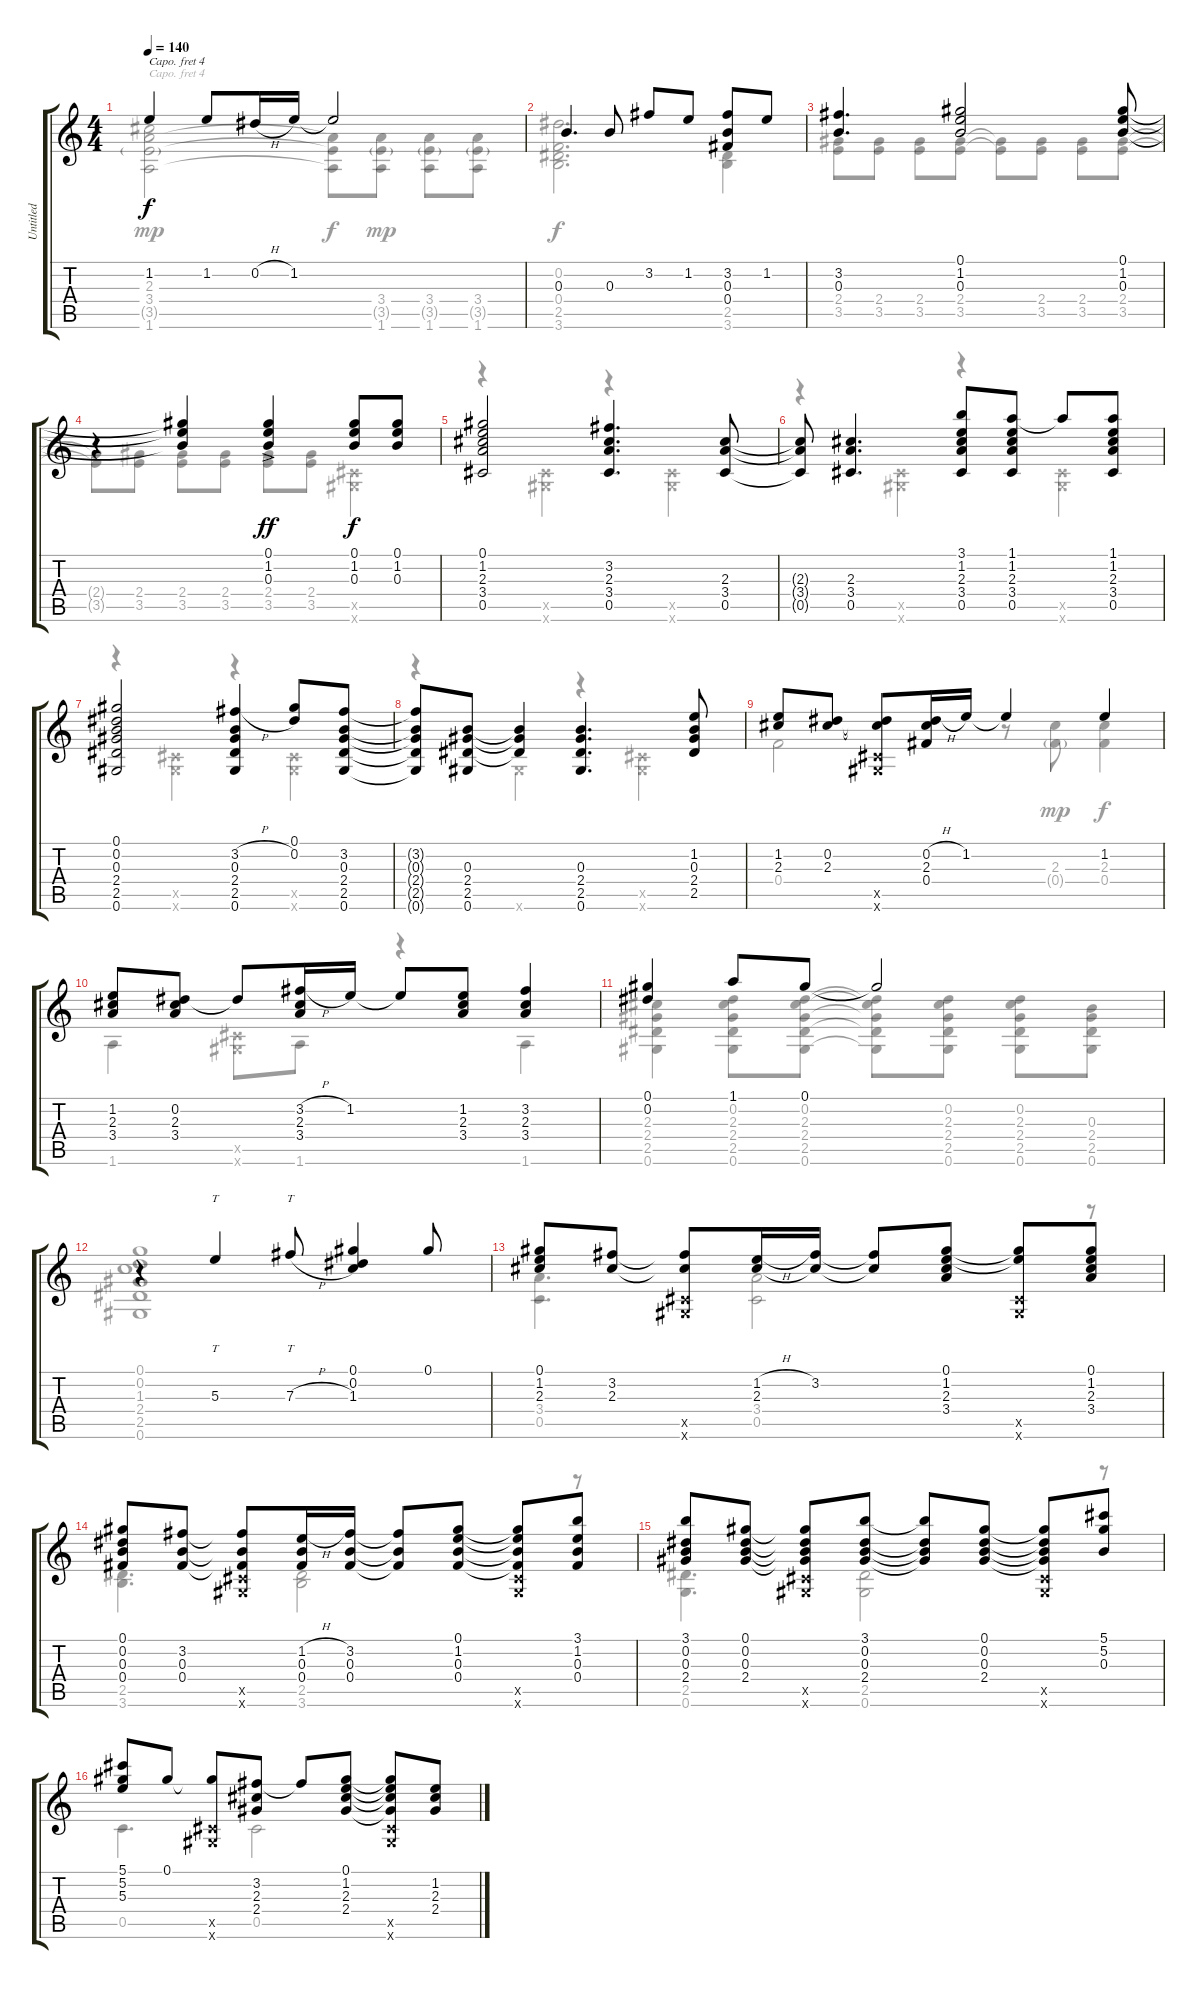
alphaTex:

\track ("Untitled" "Untitled") {instrument electricguitarjazz}
\staff {score tabs}
\capo 4
\tuning (E4 B3 G3 D3 A2 E2) {hide}
\voice
\ts (4 4)
\tempo 140
\clef g2
\ks c
1.2.4{dy f} 1.2.8 0.2{h}.16 1.2.16 1.2{t}.2 |
0.3.4{d} 0.3.8 3.2.8 1.2.8 (3.2 0.3 0.4).8 1.2.8 |
(3.2 0.3).4{d} (0.1 1.2 0.3).2 (0.1 1.2 0.3).8 |
r.4 (0.1{t} 1.2{t} 0.3{t}).4 (0.1{ac} 1.2{ac} 0.3{ac}).4{dy ff} (0.1 1.2 0.3).8{dy f} (0.1 1.2 0.3).8 |
(0.1 1.2 2.3 3.4 0.5).2 (3.2 2.3 3.4 0.5).4{d} (2.3 3.4 0.5).8 |
(2.3{t} 3.4{t} 0.5{t}).8 (2.3 3.4 0.5).4{d} (3.1 1.2 2.3 3.4 0.5).8 (1.1 1.2 2.3 3.4 0.5).8 1.1{t}.8 (1.1 1.2 2.3 3.4 0.5).8 |
(0.1 0.2 0.3 2.4 2.5 0.6).2 (3.2{h} 0.3 2.4 2.5 0.6).4 (0.1 0.2).8 (3.2 0.3 2.4 2.5 0.6).8 |
(3.2{t} 0.3{t} 2.4{t} 2.5{t} 0.6{t}).8 (0.3 2.4 2.5 0.6).8 (0.3{t} 2.4{t} 2.5{t}).4 (0.3 2.4 2.5 0.6).4{d} (1.2 0.3 2.4 2.5).8 |
(1.2 2.3).8 (0.2 2.3).8 (0.2{t} 2.3{t} 0.5{x} 0.6{x}).8 (0.2{h} 2.3 0.4).16 1.2.16 1.2{t}.4 1.2.4 |
(1.2 2.3 3.4).8 (0.2 2.3 3.4).8 0.2{t}.8 (3.2{h} 2.3 3.4).16 1.2.16 1.2{t}.8 (1.2 2.3 3.4).8 (3.2 2.3 3.4).4 |
(0.1 0.2).4 1.1.8 0.1.8 0.1{t}.2 |
r.4 5.3.4{tt} 7.3{h}.8{tt} (0.1 0.2 1.3).4 0.1.8 |
(0.1 1.2 2.3).8 (3.2 2.3).8 (3.2{t} 2.3{t} 0.5{x} 0.6{x}).8 (1.2{h} 2.3).16 (3.2 2.3{t}).16 (3.2{t} 2.3{t}).8 (0.1 1.2 2.3 3.4).8 (0.1{t} 1.2{t} 0.5{x} 0.6{x}).8 (0.1 1.2 2.3 3.4).8 |
(0.1 0.2 0.3 0.4).8 (3.2 0.3 0.4).8 (3.2{t} 0.3{t} 0.4{t} 0.5{x} 0.6{x}).8 (1.2{h} 0.3 0.4).16 (3.2 0.3 0.4).16 (3.2{t} 0.3{t} 0.4{t}).8 (0.1 1.2 0.3 0.4).8 (0.1{t} 1.2{t} 0.3{t} 0.4{t} 0.5{x} 0.6{x}).8 (3.1 1.2 0.3 0.4).8 |
(3.1 0.2 0.3 2.4).8 (0.1 0.2 0.3 2.4).8 (0.1{t} 0.2{t} 0.3{t} 2.4{t} 0.5{x} 0.6{x}).8 (3.1 0.2 0.3 2.4).8 (3.1{t} 0.2{t} 0.3{t} 2.4{t}).8 (0.1 0.2 0.3 2.4).8 (0.1{t} 0.2{t} 0.3{t} 2.4{t} 0.5{x} 0.6{x}).8 (5.1 5.2 0.3).8 |
(5.1 5.2 5.3).8 0.1.8 (0.1{t} 0.5{x} 0.6{x}).8 (3.2 2.3 2.4).8 3.2{t}.8 (0.1 1.2 2.3 2.4).8 (0.1{t} 1.2{t} 2.3{t} 2.4{t} 0.5{x} 0.6{x}).8 (1.2 2.3 2.4).8
\voice
\clef g2
\ottava regular
\simile none
\ks c
(2.3 3.4 3.5{g} 1.6).2{dy mp} (3.4{t} 3.5{t} 1.6{t}).8{dy f} (3.4 3.5{g} 1.6).8{dy mp} (3.4 3.5{g} 1.6).8 (3.4 3.5{g} 1.6).8 |
(0.2 0.4 2.5 3.6).2{d dy f} (2.5 3.6).4 |
(2.4 3.5).8 (2.4 3.5).8 (2.4 3.5).8 (2.4 3.5).8 (2.4{t} 3.5{t}).8 (2.4 3.5).8 (2.4 3.5).8 (2.4 3.5).8 |
(2.4{t} 3.5{t}).8 (2.4 3.5).8 (2.4 3.5).8 (2.4 3.5).8 (2.4 3.5).8 (2.4 3.5).8 (0.5{x} 0.6{x}).4 |
r.4 (0.5{x} 0.6{x}).4 r.4 (0.5{x} 0.6{x}).4 |
r.4 (0.5{x} 0.6{x}).4 r.4 (0.5{x} 0.6{x}).4 |
r.4 (0.5{x} 0.6{x}).4 r.4 (0.5{x} 0.6{x}).4 |
r.4 0.6{x}.4 r.4 (0.5{x} 0.6{x}).4 |
0.4.2 r.8 (2.3 0.4{g}).8{dy mp} (2.3 0.4).4{dy f} |
1.6.4 (0.5{x} 0.6{x}).8 1.6.8 r.4 1.6.4 |
(2.3 2.4 2.5 0.6).4 (0.2 2.3 2.4 2.5 0.6).8 (0.2 2.3 2.4 2.5 0.6).8 (0.2{t} 2.3{t} 2.4{t} 2.5{t} 0.6{t}).8 (0.2 2.3 2.4 2.5 0.6).8 (0.2 2.3 2.4 2.5 0.6).8 (0.3 2.4 2.5 0.6).8 |
(0.1 0.2 1.3 2.4 2.5 0.6).1 |
(3.4 0.5).4{d} (3.4 0.5).2 r.8 |
(2.5 3.6).4{d} (2.5 3.6).2 r.8 |
(2.5 0.6).4{d} (2.5 0.6).2 r.8 |
0.5.4{d} 0.5.2
